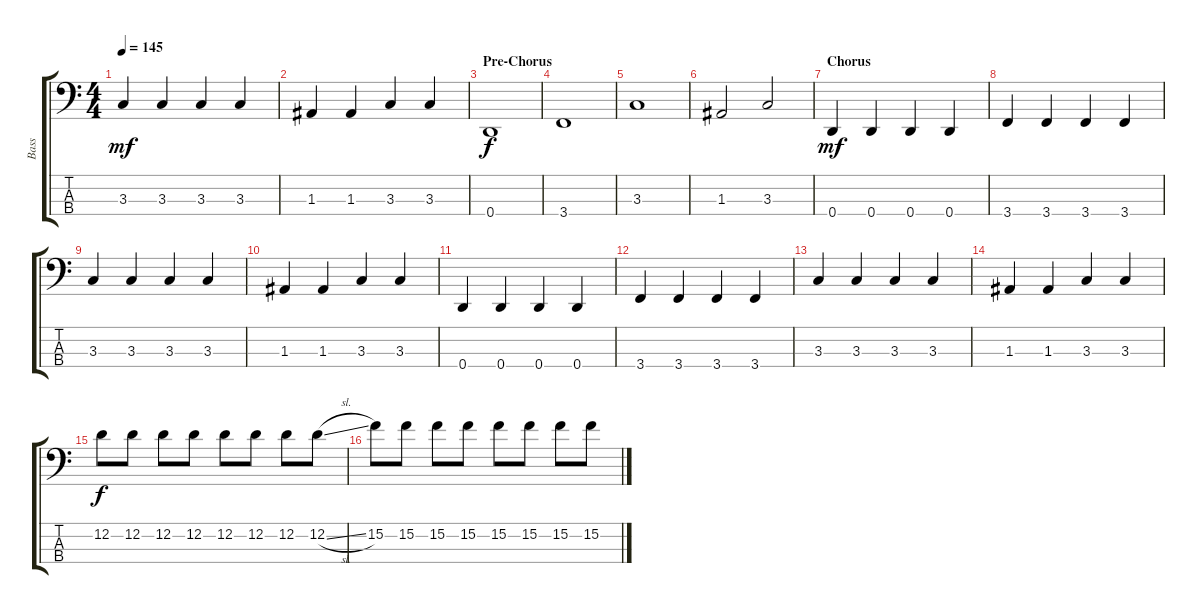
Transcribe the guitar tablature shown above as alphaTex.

\track ("Bass" "Bass") {instrument electricbassfinger}
\staff {score tabs}
\tuning (G2 D2 A1 D1) {hide}
\ts (4 4)
\tempo 145
\clef f4
\ks c
3.3.4{dy mf} 3.3.4 3.3.4 3.3.4 |
1.3.4 1.3.4 3.3.4 3.3.4 |
\section ("" "Pre-Chorus")
0.4.1{dy f} |
3.4.1 |
3.3.1 |
1.3.2 3.3.2 |
\section ("" "Chorus")
0.4.4{dy mf} 0.4.4 0.4.4 0.4.4 |
3.4.4 3.4.4 3.4.4 3.4.4 |
3.3.4 3.3.4 3.3.4 3.3.4 |
1.3.4 1.3.4 3.3.4 3.3.4 |
0.4.4 0.4.4 0.4.4 0.4.4 |
3.4.4 3.4.4 3.4.4 3.4.4 |
3.3.4 3.3.4 3.3.4 3.3.4 |
1.3.4 1.3.4 3.3.4 3.3.4 |
12.2.8{dy f} 12.2.8 12.2.8 12.2.8 12.2.8 12.2.8 12.2.8 12.2{sl}.8 |
15.2.8 15.2.8 15.2.8 15.2.8 15.2.8 15.2.8 15.2.8 15.2.8
